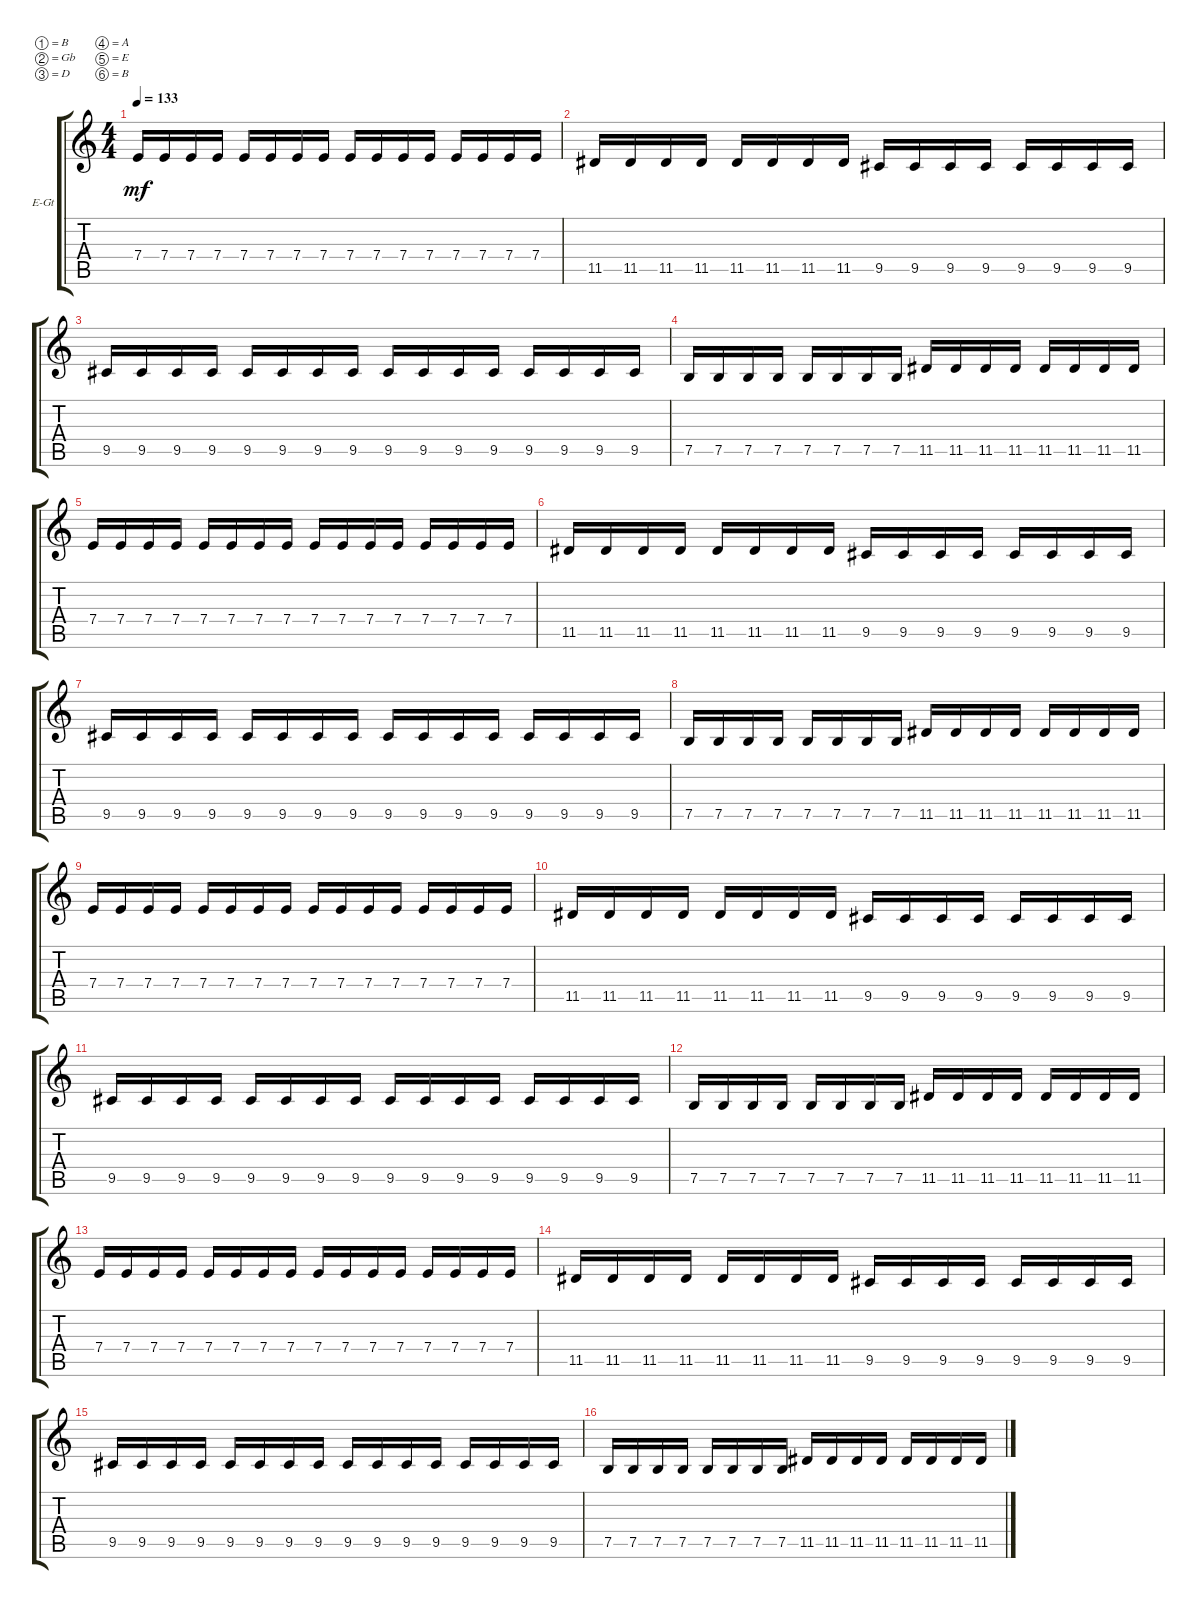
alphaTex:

\bracketExtendMode groupsimilarinstruments
\firstSystemTrackNameOrientation horizontal
\otherSystemsTrackNameOrientation horizontal
\track ("Vesa Kenttãkumpu" "E-Gt") {instrument distortionguitar}
\staff {score tabs}
\tuning (B3 Gb3 D3 A2 E2 B1)
\ts (4 4)
\tempo 133
\clef g2
\ks c
7.4.16{dy mf} 7.4.16 7.4.16 7.4.16 7.4.16 7.4.16 7.4.16 7.4.16 7.4.16 7.4.16 7.4.16 7.4.16 7.4.16 7.4.16 7.4.16 7.4.16 |
11.5.16 11.5.16 11.5.16 11.5.16 11.5.16 11.5.16 11.5.16 11.5.16 9.5.16 9.5.16 9.5.16 9.5.16 9.5.16 9.5.16 9.5.16 9.5.16 |
9.5.16 9.5.16 9.5.16 9.5.16 9.5.16 9.5.16 9.5.16 9.5.16 9.5.16 9.5.16 9.5.16 9.5.16 9.5.16 9.5.16 9.5.16 9.5.16 |
7.5.16 7.5.16 7.5.16 7.5.16 7.5.16 7.5.16 7.5.16 7.5.16 11.5.16 11.5.16 11.5.16 11.5.16 11.5.16 11.5.16 11.5.16 11.5.16 |
7.4.16 7.4.16 7.4.16 7.4.16 7.4.16 7.4.16 7.4.16 7.4.16 7.4.16 7.4.16 7.4.16 7.4.16 7.4.16 7.4.16 7.4.16 7.4.16 |
11.5.16 11.5.16 11.5.16 11.5.16 11.5.16 11.5.16 11.5.16 11.5.16 9.5.16 9.5.16 9.5.16 9.5.16 9.5.16 9.5.16 9.5.16 9.5.16 |
9.5.16 9.5.16 9.5.16 9.5.16 9.5.16 9.5.16 9.5.16 9.5.16 9.5.16 9.5.16 9.5.16 9.5.16 9.5.16 9.5.16 9.5.16 9.5.16 |
7.5.16 7.5.16 7.5.16 7.5.16 7.5.16 7.5.16 7.5.16 7.5.16 11.5.16 11.5.16 11.5.16 11.5.16 11.5.16 11.5.16 11.5.16 11.5.16 |
7.4.16 7.4.16 7.4.16 7.4.16 7.4.16 7.4.16 7.4.16 7.4.16 7.4.16 7.4.16 7.4.16 7.4.16 7.4.16 7.4.16 7.4.16 7.4.16 |
11.5.16 11.5.16 11.5.16 11.5.16 11.5.16 11.5.16 11.5.16 11.5.16 9.5.16 9.5.16 9.5.16 9.5.16 9.5.16 9.5.16 9.5.16 9.5.16 |
9.5.16 9.5.16 9.5.16 9.5.16 9.5.16 9.5.16 9.5.16 9.5.16 9.5.16 9.5.16 9.5.16 9.5.16 9.5.16 9.5.16 9.5.16 9.5.16 |
7.5.16 7.5.16 7.5.16 7.5.16 7.5.16 7.5.16 7.5.16 7.5.16 11.5.16 11.5.16 11.5.16 11.5.16 11.5.16 11.5.16 11.5.16 11.5.16 |
7.4.16 7.4.16 7.4.16 7.4.16 7.4.16 7.4.16 7.4.16 7.4.16 7.4.16 7.4.16 7.4.16 7.4.16 7.4.16 7.4.16 7.4.16 7.4.16 |
11.5.16 11.5.16 11.5.16 11.5.16 11.5.16 11.5.16 11.5.16 11.5.16 9.5.16 9.5.16 9.5.16 9.5.16 9.5.16 9.5.16 9.5.16 9.5.16 |
9.5.16 9.5.16 9.5.16 9.5.16 9.5.16 9.5.16 9.5.16 9.5.16 9.5.16 9.5.16 9.5.16 9.5.16 9.5.16 9.5.16 9.5.16 9.5.16 |
7.5.16 7.5.16 7.5.16 7.5.16 7.5.16 7.5.16 7.5.16 7.5.16 11.5.16 11.5.16 11.5.16 11.5.16 11.5.16 11.5.16 11.5.16 11.5.16
